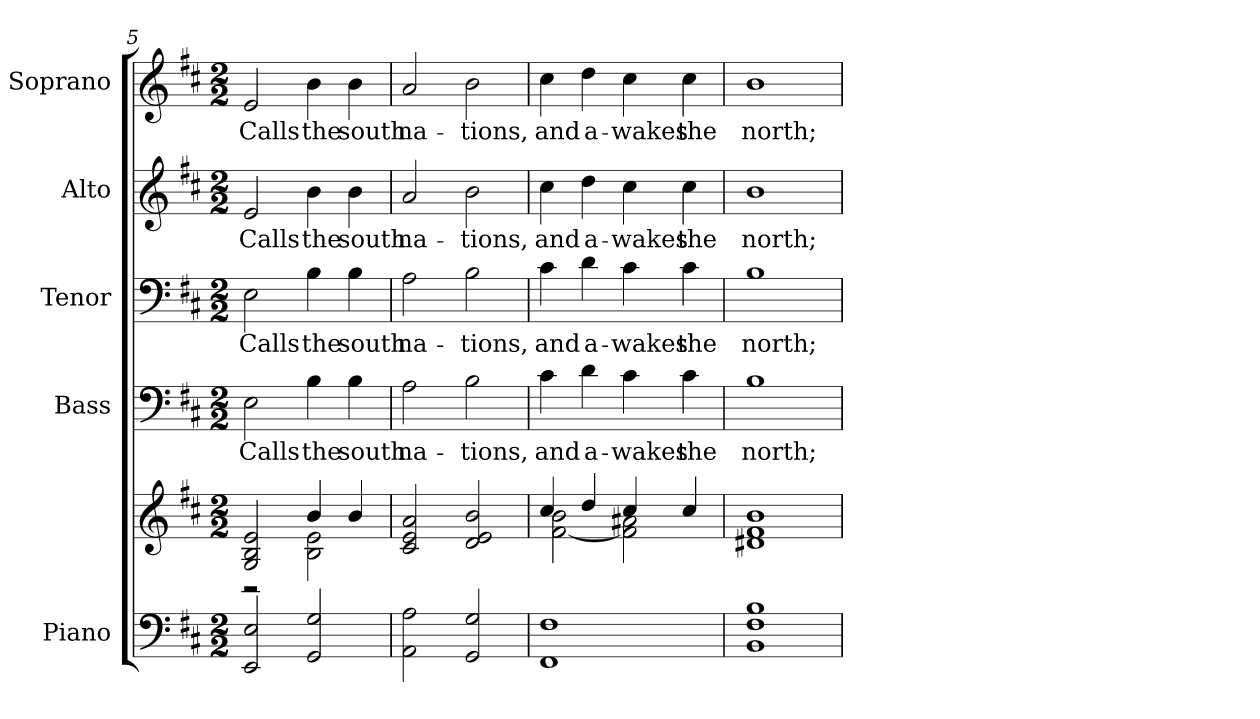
**kern	**kern	**kern	**text	**kern	**text	**kern	**text	**kern	**text
*part5	*part5	*part4	*part4	*part3	*part3	*part2	*part2	*part1	*part1
*staff6	*staff5	*staff4	*staff4	*staff3	*staff3	*staff2	*staff2	*staff1	*staff1
*I"Piano	*	*I"Bass	*	*I"Tenor	*	*I"Alto	*	*I"Soprano	*
*I'Pno.	*	*I'B.	*	*I'T.	*	*I'A.	*	*I'S.	*
*clefF4	*clefG2	*clefF4	*	*clefF4	*	*clefG2	*	*clefG2	*
*k[f#c#]	*k[f#c#]	*k[f#c#]	*	*k[f#c#]	*	*k[f#c#]	*	*k[f#c#]	*
*D:	*D:	*D:	*	*D:	*	*D:	*	*D:	*
*M2/2	*M2/2	*M2/2	*	*M2/2	*	*M2/2	*	*M2/2	*
=5	=5	=5	=5	=5	=5	=5	=5	=5	=5
*	*^	*	*	*	*	*	*	*	*
!	!	!	!	!LO:LY:b:color=#000000	!	!	!	!	!	!
!	!	!	!	!	!	!LO:LY:b:color=#000000	!	!	!	!
!	!	!	!	!	!	!	!	!LO:LY:b:color=#000000	!	!
!	!	!	!	!	!	!	!	!	!	!LO:LY:b:color=#000000
2EEi/ 2Ei	2Gi/ 2Bi 2ei	2r	2Ei\	Calls	2Ei\	Calls	2ei/	Calls	2ei/	Calls
!	!	!	!	!LO:LY:b:color=#000000	!	!	!	!	!	!
!	!	!	!	!	!	!LO:LY:b:color=#000000	!	!	!	!
!	!	!	!	!	!	!	!	!LO:LY:b:color=#000000	!	!
!	!	!	!	!	!	!	!	!	!	!LO:LY:b:color=#000000
2GGi/ 2Gi	4bi/	2Bi\ 2ei	4Bi\	the	4Bi\	the	4bi\	the	4bi\	the
!	!	!	!	!LO:LY:b:color=#000000	!	!	!	!	!	!
!	!	!	!	!	!	!LO:LY:b:color=#000000	!	!	!	!
!	!	!	!	!	!	!	!	!LO:LY:b:color=#000000	!	!
!	!	!	!	!	!	!	!	!	!	!LO:LY:b:color=#000000
.	4bi/	.	4Bi\	south	4Bi\	south	4bi\	south	4bi\	south
*	*v	*v	*	*	*	*	*	*	*	*
!!LO:PB:g=z
=6	=6	=6	=6	=6	=6	=6	=6	=6	=6
!	!	!	!LO:LY:b:color=#000000	!	!	!	!	!	!
!	!	!	!	!	!LO:LY:b:color=#000000	!	!	!	!
!	!	!	!	!	!	!	!LO:LY:b:color=#000000	!	!
!	!	!	!	!	!	!	!	!	!LO:LY:b:color=#000000
2AAi\ 2Ai	2c#i/ 2ei 2ai	2Ai\	na-	2Ai\	na-	2ai/	na-	2ai/	na-
!	!	!	!LO:LY:b:color=#000000	!	!	!	!	!	!
!	!	!	!	!	!LO:LY:b:color=#000000	!	!	!	!
!	!	!	!	!	!	!	!LO:LY:b:color=#000000	!	!
!	!	!	!	!	!	!	!	!	!LO:LY:b:color=#000000
2GGi/ 2Gi	2di/ 2ei 2bi	2Bi\	-tions,	2Bi\	-tions,	2bi\	-tions,	2bi\	-tions,
=7	=7	=7	=7	=7	=7	=7	=7	=7	=7
*	*^	*	*	*	*	*	*	*	*
!	!	!	!	!LO:LY:b:color=#000000	!	!	!	!	!	!
!	!	!	!	!	!	!LO:LY:b:color=#000000	!	!	!	!
!	!	!	!	!	!	!	!	!LO:LY:b:color=#000000	!	!
!	!	!	!	!	!	!	!	!	!	!LO:LY:b:color=#000000
1FF#i 1F#i	4cc#i/	[<2f#i\ 2bi	4c#i\	and	4c#i\	and	4cc#i\	and	4cc#i\	and
!	!	!	!	!LO:LY:b:color=#000000	!	!	!	!	!	!
!	!	!	!	!	!	!LO:LY:b:color=#000000	!	!	!	!
!	!	!	!	!	!	!	!	!LO:LY:b:color=#000000	!	!
!	!	!	!	!	!	!	!	!	!	!LO:LY:b:color=#000000
.	4ddi/	.	4di\	a-	4di\	a-	4ddi\	a-	4ddi\	a-
!	!	!	!	!LO:LY:b:color=#000000	!	!	!	!	!	!
!	!	!	!	!	!	!LO:LY:b:color=#000000	!	!	!	!
!	!	!	!	!	!	!	!	!LO:LY:b:color=#000000	!	!
!	!	!	!	!	!	!	!	!	!	!LO:LY:b:color=#000000
.	4cc#i/	2f#i\] 2a#Xi	4c#i\	-wakes	4c#i\	-wakes	4cc#i\	-wakes	4cc#i\	-wakes
!	!	!	!	!LO:LY:b:color=#000000	!	!	!	!	!	!
!	!	!	!	!	!	!LO:LY:b:color=#000000	!	!	!	!
!	!	!	!	!	!	!	!	!LO:LY:b:color=#000000	!	!
!	!	!	!	!	!	!	!	!	!	!LO:LY:b:color=#000000
.	4cc#i/	.	4c#i\	the	4c#i\	the	4cc#i\	the	4cc#i\	the
*	*v	*v	*	*	*	*	*	*	*	*
=8	=8	=8	=8	=8	=8	=8	=8	=8	=8
!	!	!	!LO:LY:b:color=#000000	!	!	!	!	!	!
!	!	!	!	!	!LO:LY:b:color=#000000	!	!	!	!
!	!	!	!	!	!	!	!LO:LY:b:color=#000000	!	!
!	!	!	!	!	!	!	!	!	!LO:LY:b:color=#000000
1BBi 1F#i 1Bi	1d#Xi 1f#i 1bi	1Bi	north;	1Bi	north;	1bi	north;	1bi	north;
=	=	=	=	=	=	=	=	=	=
*-	*-	*-	*-	*-	*-	*-	*-	*-	*-
